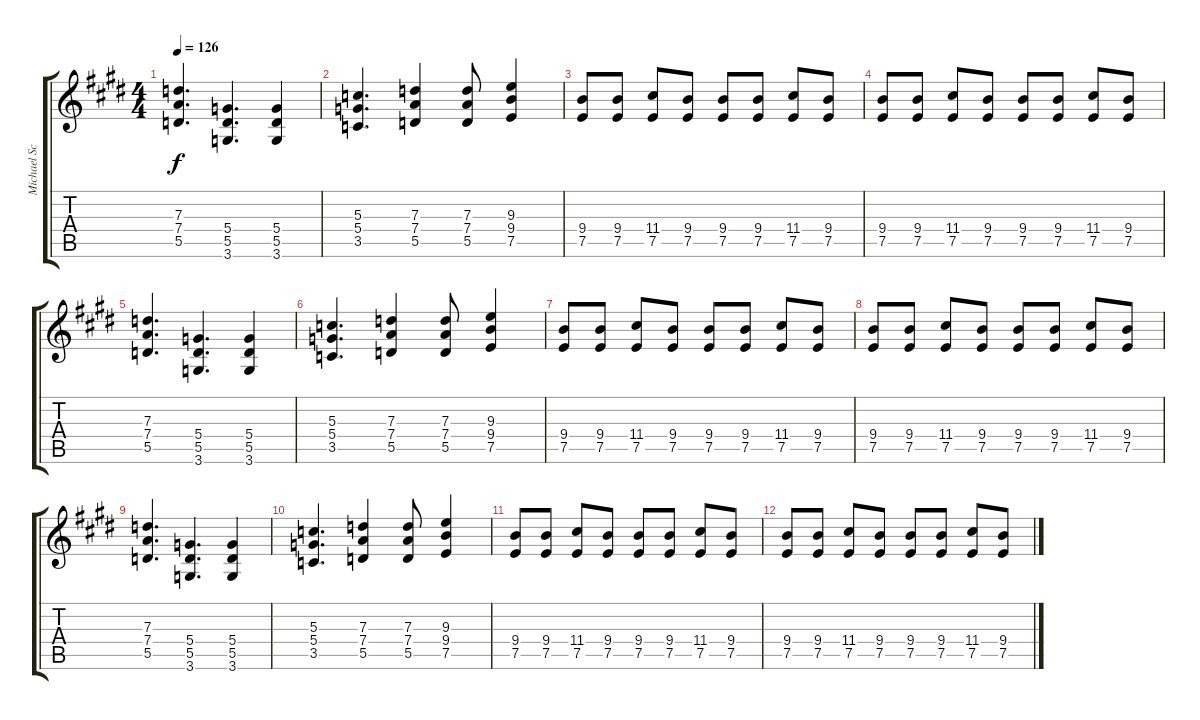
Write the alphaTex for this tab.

\track ("Michael Schenker Guitar" "Michael Sc") {instrument overdrivenguitar}
\staff {score tabs}
\tuning (E4 B3 G3 D3 A2 E2) {hide}
\ts (4 4)
\tempo 126
\clef g2
\ks e
(7.3 7.4 5.5).4{d dy f} (5.4 5.5 3.6).4{d} (5.4 5.5 3.6).4 |
(5.3 5.4 3.5).4{d} (7.3 7.4 5.5).4 (7.3 7.4 5.5).8 (9.3 9.4 7.5).4 |
(9.4 7.5).8 (9.4 7.5).8 (11.4 7.5).8 (9.4 7.5).8 (9.4 7.5).8 (9.4 7.5).8 (11.4 7.5).8 (9.4 7.5).8 |
(9.4 7.5).8 (9.4 7.5).8 (11.4 7.5).8 (9.4 7.5).8 (9.4 7.5).8 (9.4 7.5).8 (11.4 7.5).8 (9.4 7.5).8 |
(7.3 7.4 5.5).4{d} (5.4 5.5 3.6).4{d} (5.4 5.5 3.6).4 |
(5.3 5.4 3.5).4{d} (7.3 7.4 5.5).4 (7.3 7.4 5.5).8 (9.3 9.4 7.5).4 |
(9.4 7.5).8 (9.4 7.5).8 (11.4 7.5).8 (9.4 7.5).8 (9.4 7.5).8 (9.4 7.5).8 (11.4 7.5).8 (9.4 7.5).8 |
(9.4 7.5).8 (9.4 7.5).8 (11.4 7.5).8 (9.4 7.5).8 (9.4 7.5).8 (9.4 7.5).8 (11.4 7.5).8 (9.4 7.5).8 |
(7.3 7.4 5.5).4{d} (5.4 5.5 3.6).4{d} (5.4 5.5 3.6).4 |
(5.3 5.4 3.5).4{d} (7.3 7.4 5.5).4 (7.3 7.4 5.5).8 (9.3 9.4 7.5).4 |
(9.4 7.5).8 (9.4 7.5).8 (11.4 7.5).8 (9.4 7.5).8 (9.4 7.5).8 (9.4 7.5).8 (11.4 7.5).8 (9.4 7.5).8 |
(9.4 7.5).8 (9.4 7.5).8 (11.4 7.5).8 (9.4 7.5).8 (9.4 7.5).8 (9.4 7.5).8 (11.4 7.5).8 (9.4 7.5).8
